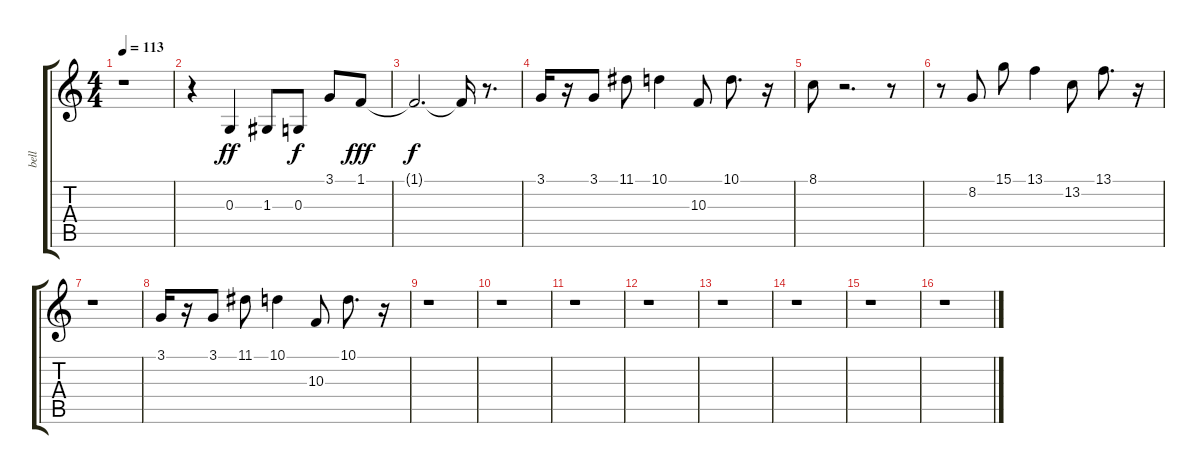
\track ("bell" "bell") {instrument celesta}
\staff {score tabs}
\tuning (E4 B3 G3 D3 A2 E2) {hide}
\ts (4 4)
\tempo 113
\clef g2
\ks c
r.1{dy f} |
r.4 0.3.4{dy ff} 1.3.8 0.3.8{dy f} 3.1.8 1.1.8{dy fff} |
1.1{t}.2{d dy f} 1.1{t}.16 r.8{d} |
3.1.16 r.16 3.1.8 11.1.8 10.1.4 10.3.8 10.1.8{d} r.16 |
8.1.8 r.2{d} r.8 |
r.8 8.2.8 15.1.8 13.1.4 13.2.8 13.1.8{d} r.16 |
r.1 |
3.1.16 r.16 3.1.8 11.1.8 10.1.4 10.3.8 10.1.8{d} r.16 |
r.1 |
r.1 |
r.1 |
r.1 |
r.1 |
r.1 |
r.1 |
r.1
